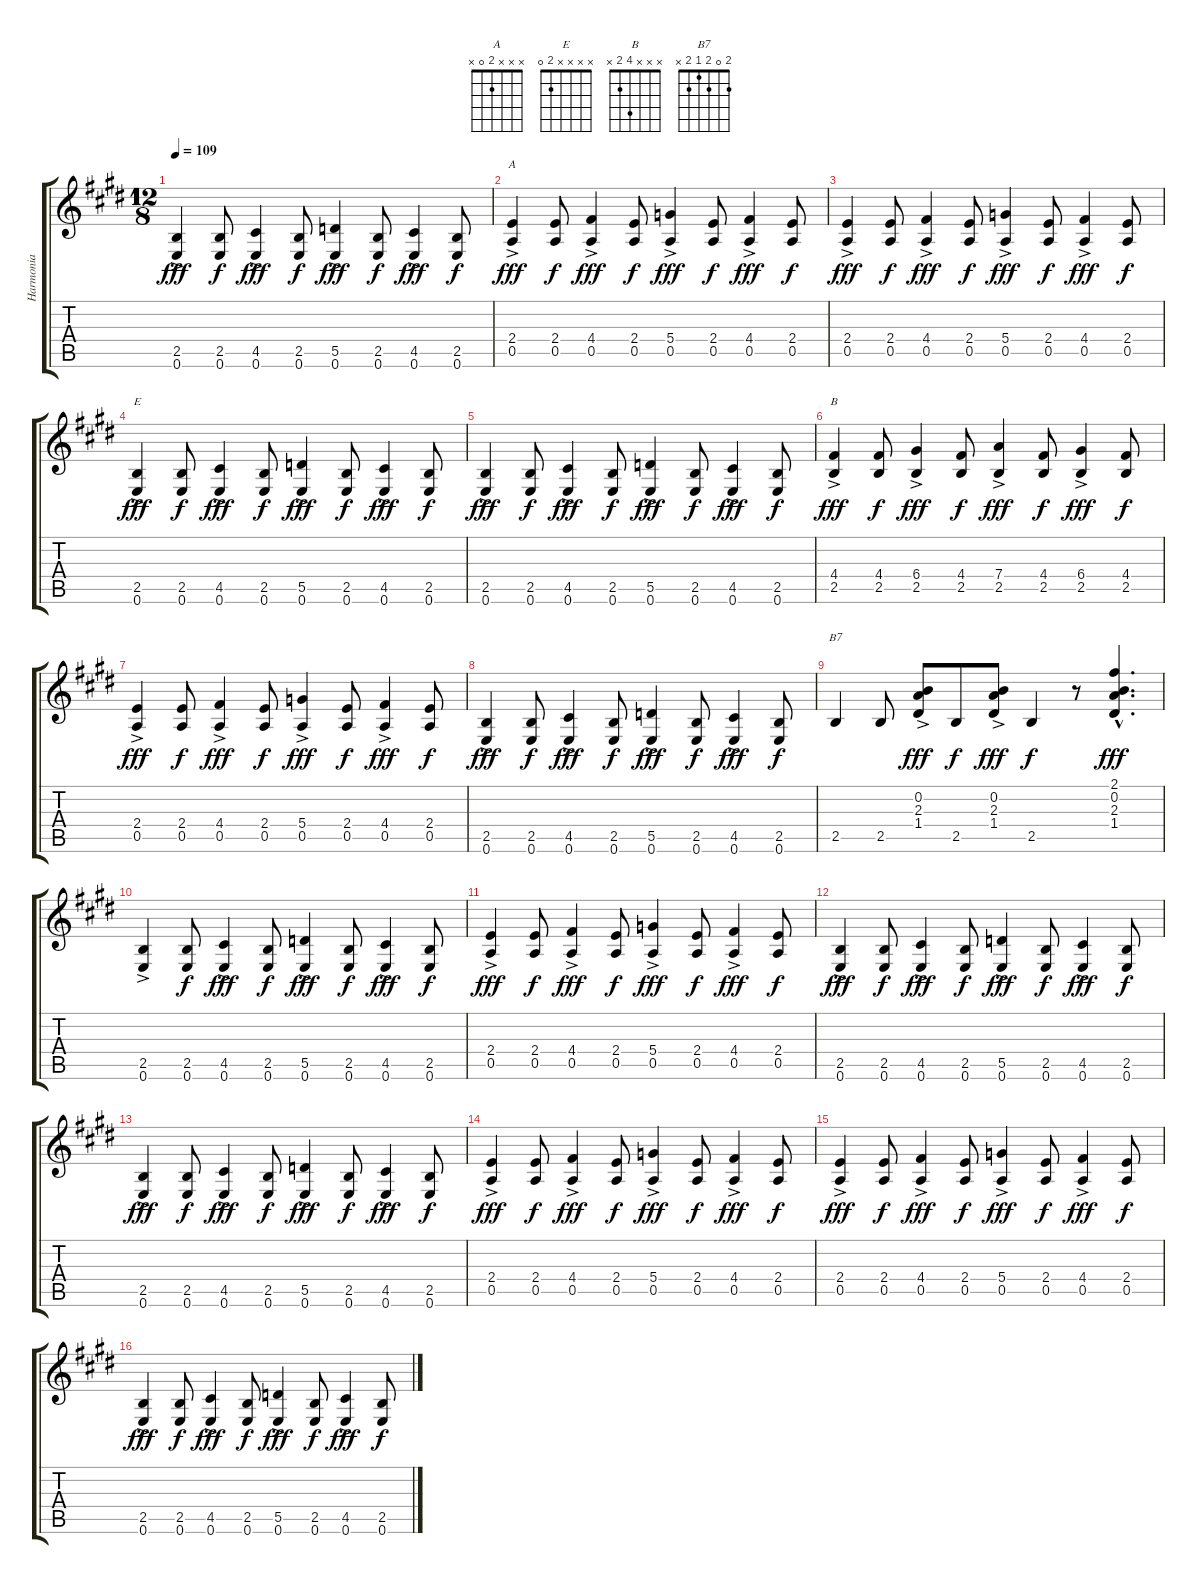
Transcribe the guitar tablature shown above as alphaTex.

\track ("Harmonia" "Harmonia") {instrument acousticguitarsteel}
\staff {score tabs}
\tuning (E4 B3 G3 D3 A2 E2) {hide}
\chord ("A" x x x 2 0 x)
\chord ("E" x x x x 2 0)
\chord ("B" x x x 4 2 x)
\chord ("B7" 2 0 2 1 2 x)
\ts (12 8)
\tempo 109
\clef g2
\ks e
(2.5{ac} 0.6).4{dy fff} (2.5 0.6).8{dy f} (4.5{ac} 0.6).4{dy fff} (2.5 0.6).8{dy f} (5.5{ac} 0.6).4{dy fff} (2.5 0.6).8{dy f} (4.5{ac} 0.6).4{dy fff} (2.5 0.6).8{dy f} |
(2.4{ac} 0.5).4{ch "A" dy fff} (2.4 0.5).8{dy f} (4.4{ac} 0.5).4{dy fff} (2.4 0.5).8{dy f} (5.4{ac} 0.5).4{dy fff} (2.4 0.5).8{dy f} (4.4{ac} 0.5).4{dy fff} (2.4 0.5).8{dy f} |
(2.4{ac} 0.5).4{dy fff} (2.4 0.5).8{dy f} (4.4{ac} 0.5).4{dy fff} (2.4 0.5).8{dy f} (5.4{ac} 0.5).4{dy fff} (2.4 0.5).8{dy f} (4.4{ac} 0.5).4{dy fff} (2.4 0.5).8{dy f} |
(2.5{ac} 0.6).4{ch "E" dy fff} (2.5 0.6).8{dy f} (4.5{ac} 0.6).4{dy fff} (2.5 0.6).8{dy f} (5.5{ac} 0.6).4{dy fff} (2.5 0.6).8{dy f} (4.5{ac} 0.6).4{dy fff} (2.5 0.6).8{dy f} |
(2.5{ac} 0.6).4{dy fff} (2.5 0.6).8{dy f} (4.5{ac} 0.6).4{dy fff} (2.5 0.6).8{dy f} (5.5{ac} 0.6).4{dy fff} (2.5 0.6).8{dy f} (4.5{ac} 0.6).4{dy fff} (2.5 0.6).8{dy f} |
(4.4{ac} 2.5).4{ch "B" dy fff} (4.4 2.5).8{dy f} (6.4{ac} 2.5).4{dy fff} (4.4 2.5).8{dy f} (7.4{ac} 2.5).4{dy fff} (4.4 2.5).8{dy f} (6.4{ac} 2.5).4{dy fff} (4.4 2.5).8{dy f} |
(2.4{ac} 0.5).4{dy fff} (2.4 0.5).8{dy f} (4.4{ac} 0.5).4{dy fff} (2.4 0.5).8{dy f} (5.4{ac} 0.5).4{dy fff} (2.4 0.5).8{dy f} (4.4{ac} 0.5).4{dy fff} (2.4 0.5).8{dy f} |
(2.5{ac} 0.6).4{dy fff} (2.5 0.6).8{dy f} (4.5{ac} 0.6).4{dy fff} (2.5 0.6).8{dy f} (5.5{ac} 0.6).4{dy fff} (2.5 0.6).8{dy f} (4.5{ac} 0.6).4{dy fff} (2.5 0.6).8{dy f} |
2.5.4{ch "B7"} 2.5.8 (0.2{ac} 2.3 1.4).8{dy fff} 2.5.8{dy f} (0.2{ac} 2.3 1.4).8{dy fff} 2.5.4{dy f} r.8 (2.1{hac} 0.2{hac} 2.3{hac} 1.4{hac}).4{d dy fff} |
(2.5{ac} 0.6).4 (2.5 0.6).8{dy f} (4.5{ac} 0.6).4{dy fff} (2.5 0.6).8{dy f} (5.5{ac} 0.6).4{dy fff} (2.5 0.6).8{dy f} (4.5{ac} 0.6).4{dy fff} (2.5 0.6).8{dy f} |
(2.4{ac} 0.5).4{dy fff} (2.4 0.5).8{dy f} (4.4{ac} 0.5).4{dy fff} (2.4 0.5).8{dy f} (5.4{ac} 0.5).4{dy fff} (2.4 0.5).8{dy f} (4.4{ac} 0.5).4{dy fff} (2.4 0.5).8{dy f} |
(2.5{ac} 0.6).4{dy fff} (2.5 0.6).8{dy f} (4.5{ac} 0.6).4{dy fff} (2.5 0.6).8{dy f} (5.5{ac} 0.6).4{dy fff} (2.5 0.6).8{dy f} (4.5{ac} 0.6).4{dy fff} (2.5 0.6).8{dy f} |
(2.5{ac} 0.6).4{dy fff} (2.5 0.6).8{dy f} (4.5{ac} 0.6).4{dy fff} (2.5 0.6).8{dy f} (5.5{ac} 0.6).4{dy fff} (2.5 0.6).8{dy f} (4.5{ac} 0.6).4{dy fff} (2.5 0.6).8{dy f} |
(2.4{ac} 0.5).4{dy fff} (2.4 0.5).8{dy f} (4.4{ac} 0.5).4{dy fff} (2.4 0.5).8{dy f} (5.4{ac} 0.5).4{dy fff} (2.4 0.5).8{dy f} (4.4{ac} 0.5).4{dy fff} (2.4 0.5).8{dy f} |
(2.4{ac} 0.5).4{dy fff} (2.4 0.5).8{dy f} (4.4{ac} 0.5).4{dy fff} (2.4 0.5).8{dy f} (5.4{ac} 0.5).4{dy fff} (2.4 0.5).8{dy f} (4.4{ac} 0.5).4{dy fff} (2.4 0.5).8{dy f} |
(2.5{ac} 0.6).4{dy fff} (2.5 0.6).8{dy f} (4.5{ac} 0.6).4{dy fff} (2.5 0.6).8{dy f} (5.5{ac} 0.6).4{dy fff} (2.5 0.6).8{dy f} (4.5{ac} 0.6).4{dy fff} (2.5 0.6).8{dy f}
